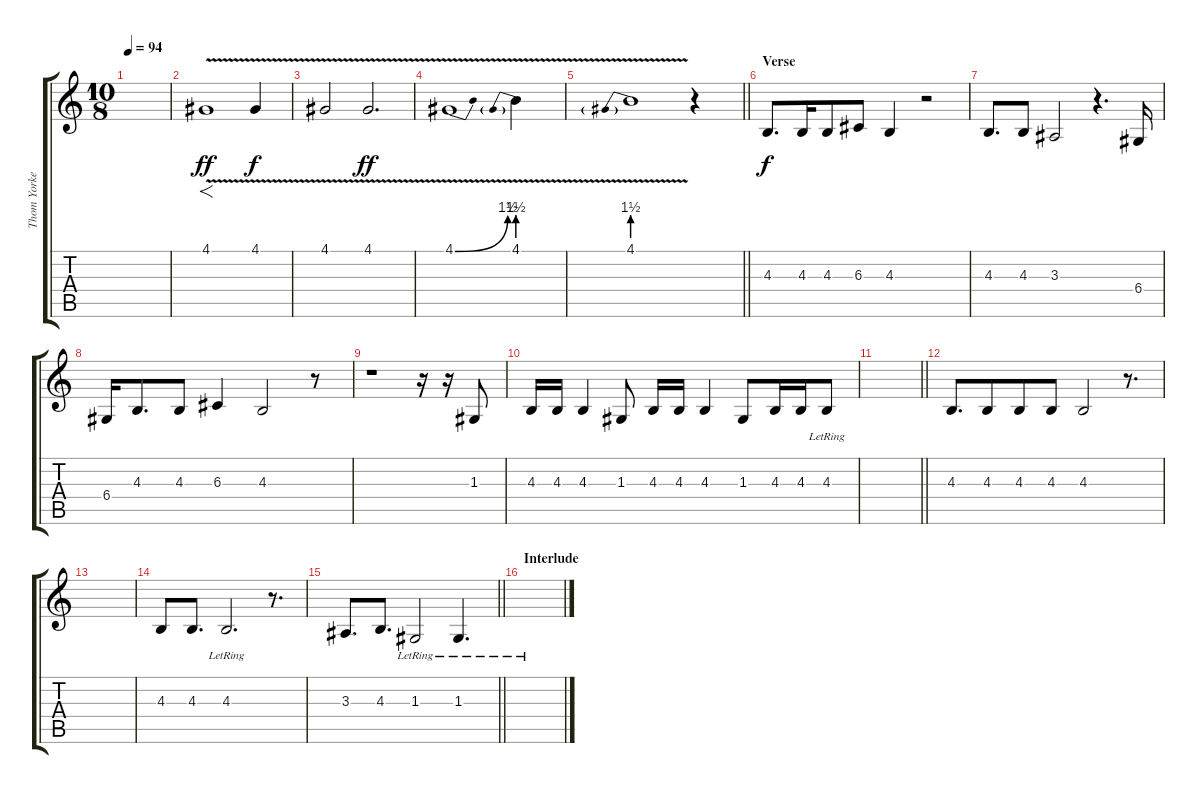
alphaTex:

\track ("Thom Yorke" "Thom Yorke") {instrument lead6voice}
\staff {score tabs}
\tuning (E4 B3 G3 D3 A2 E2) {hide}
\ts (10 8)
\tempo 94
\clef g2
\ks c
|
4.1{v}.1{f dy ff} 4.1{v}.4{dy f} |
4.1{v}.2 4.1{v}.2{d dy ff} |
4.1{be (bend 0 0 60 6) v}.1 4.1{be (prebend 0 6 60 6) v}.4 |
\barLineRight lightlight
4.1{be (prebend 0 6 60 6) v}.1 r.4 |
\section ("" "Verse")
4.3.8{d dy f} 4.3.16 4.3.8 6.3.8 4.3.4 r.2 |
4.3.8{d} 4.3.8 3.3.2 r.4{d} 6.4.16 |
6.4.16 4.3.8{d} 4.3.8 6.3.4 4.3.2 r.8 |
r.1 r.16 r.16 1.3.8 |
4.3.16 4.3.16 4.3.4 1.3.8 4.3.16 4.3.16 4.3.4 1.3.8 4.3.16 4.3.16 4.3{lr}.8 |
\barLineRight lightlight
|
4.3.8{d} 4.3.8 4.3.8 4.3.8 4.3.2 r.8{d} |
|
4.3.8 4.3.8{d} 4.3{lr}.2{d} r.8{d} |
\barLineRight lightlight
3.3.8{d} 4.3.8{d} 1.3{lr}.2 1.3{lr}.4{d} |
\section ("" "Interlude")
